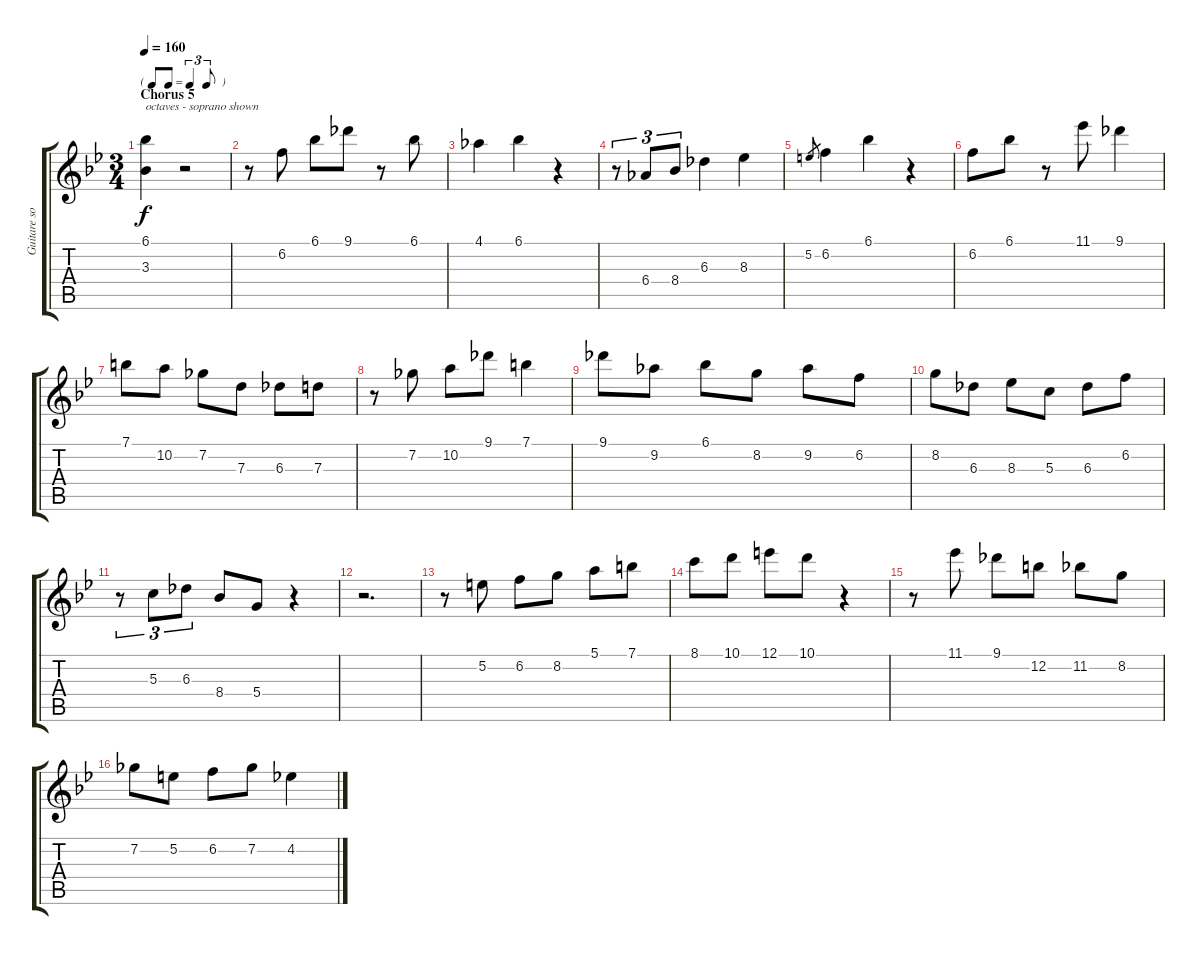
\track ("Guitare solo" "Guitare so") {instrument electricguitarjazz}
\staff {score tabs}
\tuning (E4 B3 G3 D3 A2 E2) {hide}
\ts (3 4)
\tf triplet8th
\section ("" "Chorus 5")
\tempo 160
\clef g2
\ks bb
(6.1 3.3).4{txt "octaves - soprano shown" dy f} r.2 |
r.8 6.2.8 6.1.8 9.1.8 r.8 6.1.8 |
4.1.4 6.1.4 r.4 |
r.8{tu (3 2)} 6.4.8{tu (3 2)} 8.4.8{tu (3 2)} 6.3.4 8.3.4 |
5.2.8{gr} 6.2.4 6.1.4 r.4 |
6.2.8 6.1.8 r.8 11.1.8 9.1.4 |
7.1.8 10.2.8 7.2.8 7.3.8 6.3.8 7.3.8 |
r.8 7.2.8 10.2.8 9.1.8 7.1.4 |
9.1.8 9.2.8 6.1.8 8.2.8 9.2.8 6.2.8 |
8.2.8 6.3.8 8.3.8 5.3.8 6.3.8 6.2.8 |
r.8{tu (3 2)} 5.3.8{tu (3 2)} 6.3.8{tu (3 2)} 8.4.8 5.4.8 r.4 |
r.2{d} |
r.8 5.2.8 6.2.8 8.2.8 5.1.8 7.1.8 |
8.1.8 10.1.8 12.1.8 10.1.8 r.4 |
r.8 11.1.8 9.1.8 12.2.8 11.2.8 8.2.8 |
7.2.8 5.2.8 6.2.8 7.2.8 4.2.4
